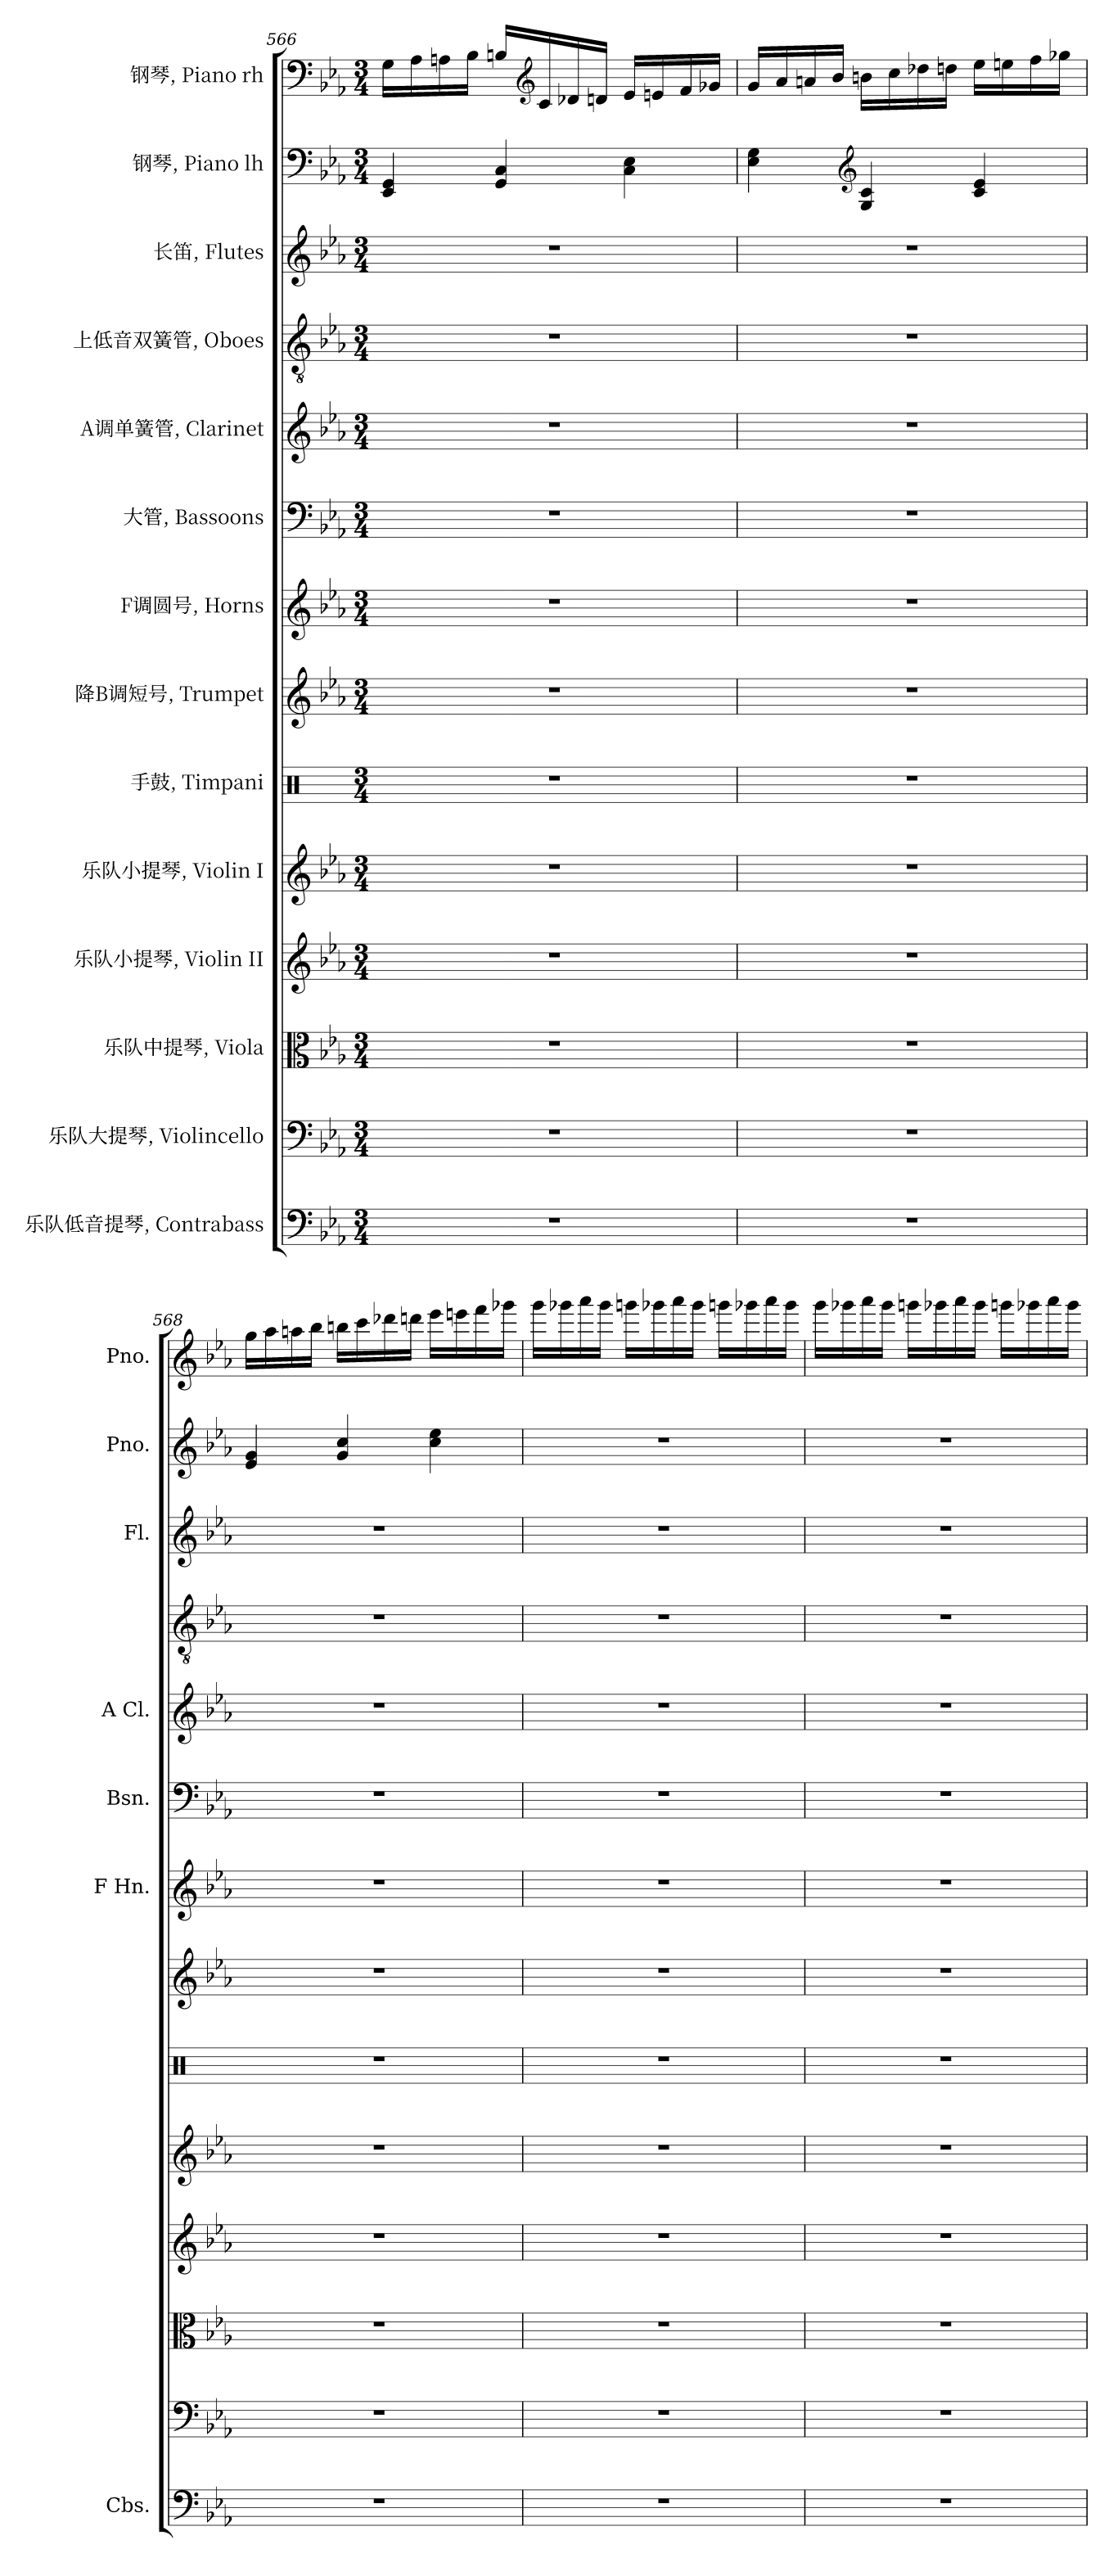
**kern	**kern	**kern	**kern	**kern	**kern	**kern	**kern	**kern	**kern	**kern	**kern	**kern	**kern
*part14	*part13	*part12	*part11	*part10	*part9	*part8	*part7	*part6	*part5	*part4	*part3	*part2	*part1
*staff14	*staff13	*staff12	*staff11	*staff10	*staff9	*staff8	*staff7	*staff6	*staff5	*staff4	*staff3	*staff2	*staff1
*I"乐队低音提琴, Contrabass	*I"乐队大提琴, Violincello	*I"乐队中提琴, Viola	*I"乐队小提琴, Violin II	*I"乐队小提琴, Violin I	*I"手鼓, Timpani	*I"降B调短号, Trumpet	*I"F调圆号, Horns	*I"大管, Bassoons	*I"A调单簧管, Clarinet	*I"上低音双簧管, Oboes	*I"长笛, Flutes	*I"钢琴, Piano lh	*I"钢琴, Piano rh
*I'Cbs.	*	*	*	*	*	*	*I'F Hn.	*I'Bsn.	*I'A Cl.	*	*I'Fl.	*I'Pno.	*I'Pno.
!!LO:PB:g=z
*clefF4	*clefF4	*clefC3	*clefG2	*clefG2	*clefX	*clefG2	*clefG2	*clefF4	*clefG2	*clefGv2	*clefG2	*clefF4	*clefF4
*ITrd7c12	*	*	*	*	*	*ITrd1c2	*ITrd4c7	*	*ITrd2c3	*	*	*	*
*k[b-e-a-]	*k[b-e-a-]	*k[b-e-a-]	*k[b-e-a-]	*k[b-e-a-]	*k[]	*k[b-e-a-d-g-]	*k[b-e-a-d-]	*k[b-e-a-]	*k[]	*k[b-e-a-]	*k[b-e-a-]	*k[b-e-a-]	*k[b-e-a-]
*M3/4	*M3/4	*M3/4	*M3/4	*M3/4	*M3/4	*M3/4	*M3/4	*M3/4	*M3/4	*M3/4	*M3/4	*M3/4	*M3/4
=566	=566	=566	=566	=566	=566	=566	=566	=566	=566	=566	=566	=566	=566
2.r	2.r	2.r	2.r	2.r	2.r	2.r	2.r	2.r	2.r	2.r	2.r	4EE-/ 4GG/	16G\LL
.	.	.	.	.	.	.	.	.	.	.	.	.	16A-\
.	.	.	.	.	.	.	.	.	.	.	.	.	16An\
.	.	.	.	.	.	.	.	.	.	.	.	.	16B-\JJ
.	.	.	.	.	.	.	.	.	.	.	.	4GG/ 4C/	16Bn/LL
*	*	*	*	*	*	*	*	*	*	*	*	*	*clefG2
.	.	.	.	.	.	.	.	.	.	.	.	.	16c/
.	.	.	.	.	.	.	.	.	.	.	.	.	16d-X/
.	.	.	.	.	.	.	.	.	.	.	.	.	16dn/JJ
.	.	.	.	.	.	.	.	.	.	.	.	4C\ 4E-\	16e-/LL
.	.	.	.	.	.	.	.	.	.	.	.	.	16en/
.	.	.	.	.	.	.	.	.	.	.	.	.	16f/
.	.	.	.	.	.	.	.	.	.	.	.	.	16g-X/JJ
=567	=567	=567	=567	=567	=567	=567	=567	=567	=567	=567	=567	=567	=567
2.r	2.r	2.r	2.r	2.r	2.r	2.r	2.r	2.r	2.r	2.r	2.r	4E-\ 4G\	16g/LL
.	.	.	.	.	.	.	.	.	.	.	.	.	16a-/
.	.	.	.	.	.	.	.	.	.	.	.	.	16an/
.	.	.	.	.	.	.	.	.	.	.	.	.	16b-/JJ
*	*	*	*	*	*	*	*	*	*	*	*	*clefG2	*
.	.	.	.	.	.	.	.	.	.	.	.	4G/ 4c/	16bn\LL
.	.	.	.	.	.	.	.	.	.	.	.	.	16cc\
.	.	.	.	.	.	.	.	.	.	.	.	.	16dd-X\
.	.	.	.	.	.	.	.	.	.	.	.	.	16ddn\JJ
.	.	.	.	.	.	.	.	.	.	.	.	4c/ 4e-/	16ee-\LL
.	.	.	.	.	.	.	.	.	.	.	.	.	16een\
.	.	.	.	.	.	.	.	.	.	.	.	.	16ff\
.	.	.	.	.	.	.	.	.	.	.	.	.	16gg-X\JJ
!!LO:PB:g=z
=568	=568	=568	=568	=568	=568	=568	=568	=568	=568	=568	=568	=568	=568
2.r	2.r	2.r	2.r	2.r	2.r	2.r	2.r	2.r	2.r	2.r	2.r	4e-/ 4g/	16gg\LL
.	.	.	.	.	.	.	.	.	.	.	.	.	16aa-\
.	.	.	.	.	.	.	.	.	.	.	.	.	16aan\
.	.	.	.	.	.	.	.	.	.	.	.	.	16bb-\JJ
.	.	.	.	.	.	.	.	.	.	.	.	4g/ 4cc/	16bbn\LL
.	.	.	.	.	.	.	.	.	.	.	.	.	16ccc\
.	.	.	.	.	.	.	.	.	.	.	.	.	16ddd-X\
.	.	.	.	.	.	.	.	.	.	.	.	.	16dddn\JJ
.	.	.	.	.	.	.	.	.	.	.	.	4cc\ 4ee-\	16eee-\LL
.	.	.	.	.	.	.	.	.	.	.	.	.	16eeen\
.	.	.	.	.	.	.	.	.	.	.	.	.	16fff\
.	.	.	.	.	.	.	.	.	.	.	.	.	16ggg-X\JJ
=569	=569	=569	=569	=569	=569	=569	=569	=569	=569	=569	=569	=569	=569
2.r	2.r	2.r	2.r	2.r	2.r	2.r	2.r	2.r	2.r	2.r	2.r	2.r	16ggg\LL
.	.	.	.	.	.	.	.	.	.	.	.	.	16ggg-X\
.	.	.	.	.	.	.	.	.	.	.	.	.	16aaa-\
.	.	.	.	.	.	.	.	.	.	.	.	.	16ggg-\JJ
.	.	.	.	.	.	.	.	.	.	.	.	.	16gggn\LL
.	.	.	.	.	.	.	.	.	.	.	.	.	16ggg-X\
.	.	.	.	.	.	.	.	.	.	.	.	.	16aaa-\
.	.	.	.	.	.	.	.	.	.	.	.	.	16ggg-\JJ
.	.	.	.	.	.	.	.	.	.	.	.	.	16gggn\LL
.	.	.	.	.	.	.	.	.	.	.	.	.	16ggg-X\
.	.	.	.	.	.	.	.	.	.	.	.	.	16aaa-\
.	.	.	.	.	.	.	.	.	.	.	.	.	16ggg-\JJ
!!LO:PB:g=z
=570	=570	=570	=570	=570	=570	=570	=570	=570	=570	=570	=570	=570	=570
*	*	*	*	*	*	*	*	*	*	*	*	*	*MM120
2.r	2.r	2.r	2.r	2.r	2.r	2.r	2.r	2.r	2.r	2.r	2.r	2.r	16ggg\LL
.	.	.	.	.	.	.	.	.	.	.	.	.	16ggg-X\
.	.	.	.	.	.	.	.	.	.	.	.	.	16aaa-\
.	.	.	.	.	.	.	.	.	.	.	.	.	16ggg-\JJ
*	*	*	*	*	*	*	*	*	*	*	*	*	*MM110
.	.	.	.	.	.	.	.	.	.	.	.	.	16gggn\LL
.	.	.	.	.	.	.	.	.	.	.	.	.	16ggg-X\
.	.	.	.	.	.	.	.	.	.	.	.	.	16aaa-\
.	.	.	.	.	.	.	.	.	.	.	.	.	16ggg-\JJ
*	*	*	*	*	*	*	*	*	*	*	*	*	*MM100
.	.	.	.	.	.	.	.	.	.	.	.	.	16gggn\LL
.	.	.	.	.	.	.	.	.	.	.	.	.	16ggg-X\
.	.	.	.	.	.	.	.	.	.	.	.	.	16aaa-\
.	.	.	.	.	.	.	.	.	.	.	.	.	16ggg-\JJ
=	=	=	=	=	=	=	=	=	=	=	=	=	=
*-	*-	*-	*-	*-	*-	*-	*-	*-	*-	*-	*-	*-	*-
